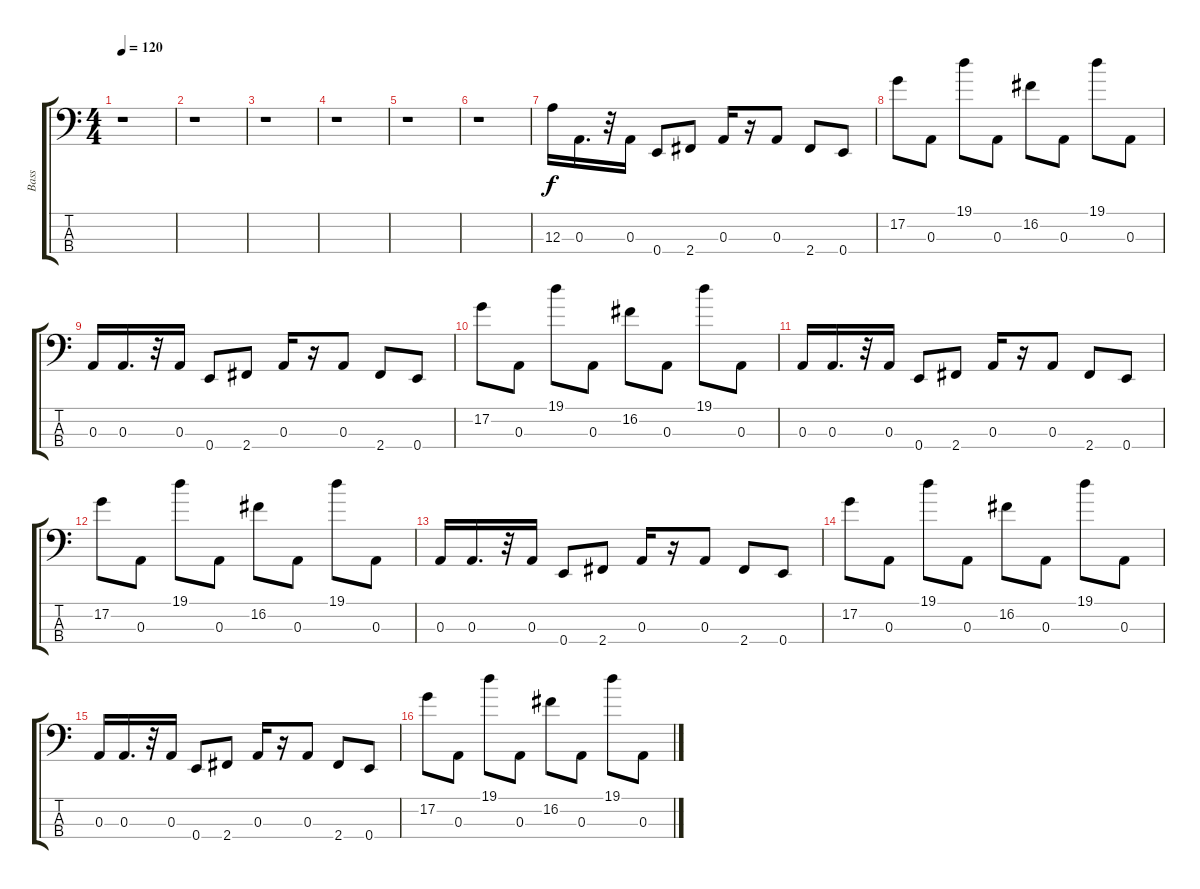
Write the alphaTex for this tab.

\track ("Bass" "Bass") {instrument electricbassfinger}
\staff {score tabs}
\tuning (G2 D2 A1 E1) {hide}
\ts (4 4)
\tempo 120
\clef f4
\ks c
r.1{dy f} |
r.1 |
r.1 |
r.1 |
r.1 |
r.1 |
12.3.16 0.3.16{d} r.32 0.3.16 0.4.8 2.4.8 0.3.16 r.16 0.3.8 2.4.8 0.4.8 |
17.2.8 0.3.8 19.1.8 0.3.8 16.2.8 0.3.8 19.1.8 0.3.8 |
0.3.16 0.3.16{d} r.32 0.3.16 0.4.8 2.4.8 0.3.16 r.16 0.3.8 2.4.8 0.4.8 |
17.2.8 0.3.8 19.1.8 0.3.8 16.2.8 0.3.8 19.1.8 0.3.8 |
0.3.16 0.3.16{d} r.32 0.3.16 0.4.8 2.4.8 0.3.16 r.16 0.3.8 2.4.8 0.4.8 |
17.2.8 0.3.8 19.1.8 0.3.8 16.2.8 0.3.8 19.1.8 0.3.8 |
0.3.16 0.3.16{d} r.32 0.3.16 0.4.8 2.4.8 0.3.16 r.16 0.3.8 2.4.8 0.4.8 |
17.2.8 0.3.8 19.1.8 0.3.8 16.2.8 0.3.8 19.1.8 0.3.8 |
0.3.16 0.3.16{d} r.32 0.3.16 0.4.8 2.4.8 0.3.16 r.16 0.3.8 2.4.8 0.4.8 |
17.2.8 0.3.8 19.1.8 0.3.8 16.2.8 0.3.8 19.1.8 0.3.8
